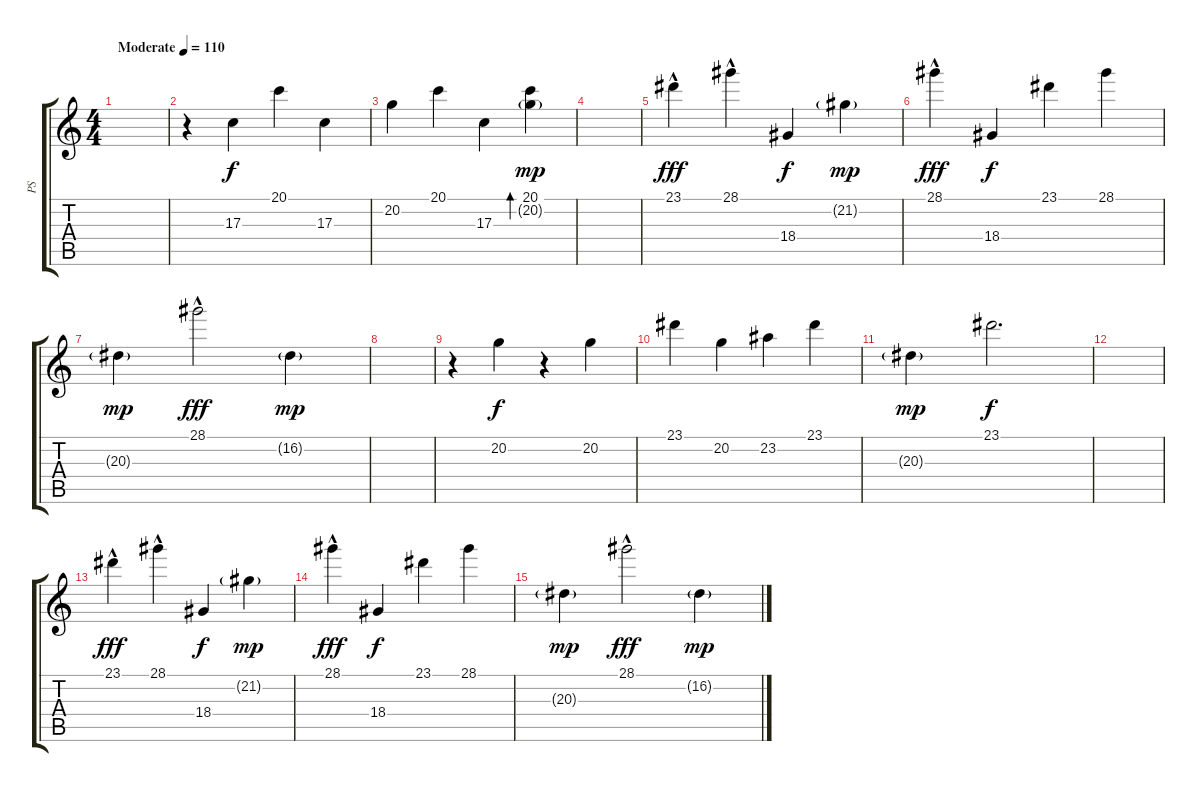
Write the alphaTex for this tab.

\track ("PS" "PS") {instrument pizzicatostrings}
\staff {score tabs}
\tuning (E4 B3 G3 D3 A2 E2) {hide}
\ts (4 4)
\tempo (110 "Moderate")
\clef g2
\ks c
|
r.4 17.3.4 20.1.4 17.3.4 |
20.2.4 20.1.4 17.3.4 (20.1 20.2{g}).4{bd 240 dy mp} |
|
23.1{hac}.4{dy fff} 28.1{hac}.4 18.4.4{dy f} 21.2{g}.4{dy mp} |
28.1{hac}.4{dy fff} 18.4.4{dy f} 23.1.4 28.1.4 |
20.3{g}.4{dy mp} 28.1{hac}.2{dy fff} 16.2{g}.4{dy mp} |
|
r.4 20.2.4{dy f} r.4 20.2.4 |
23.1.4 20.2.4 23.2.4 23.1.4 |
20.3{g}.4{dy mp} 23.1.2{d dy f} |
|
23.1{hac}.4{dy fff} 28.1{hac}.4 18.4.4{dy f} 21.2{g}.4{dy mp} |
28.1{hac}.4{dy fff} 18.4.4{dy f} 23.1.4 28.1.4 |
20.3{g}.4{dy mp} 28.1{hac}.2{dy fff} 16.2{g}.4{dy mp}
